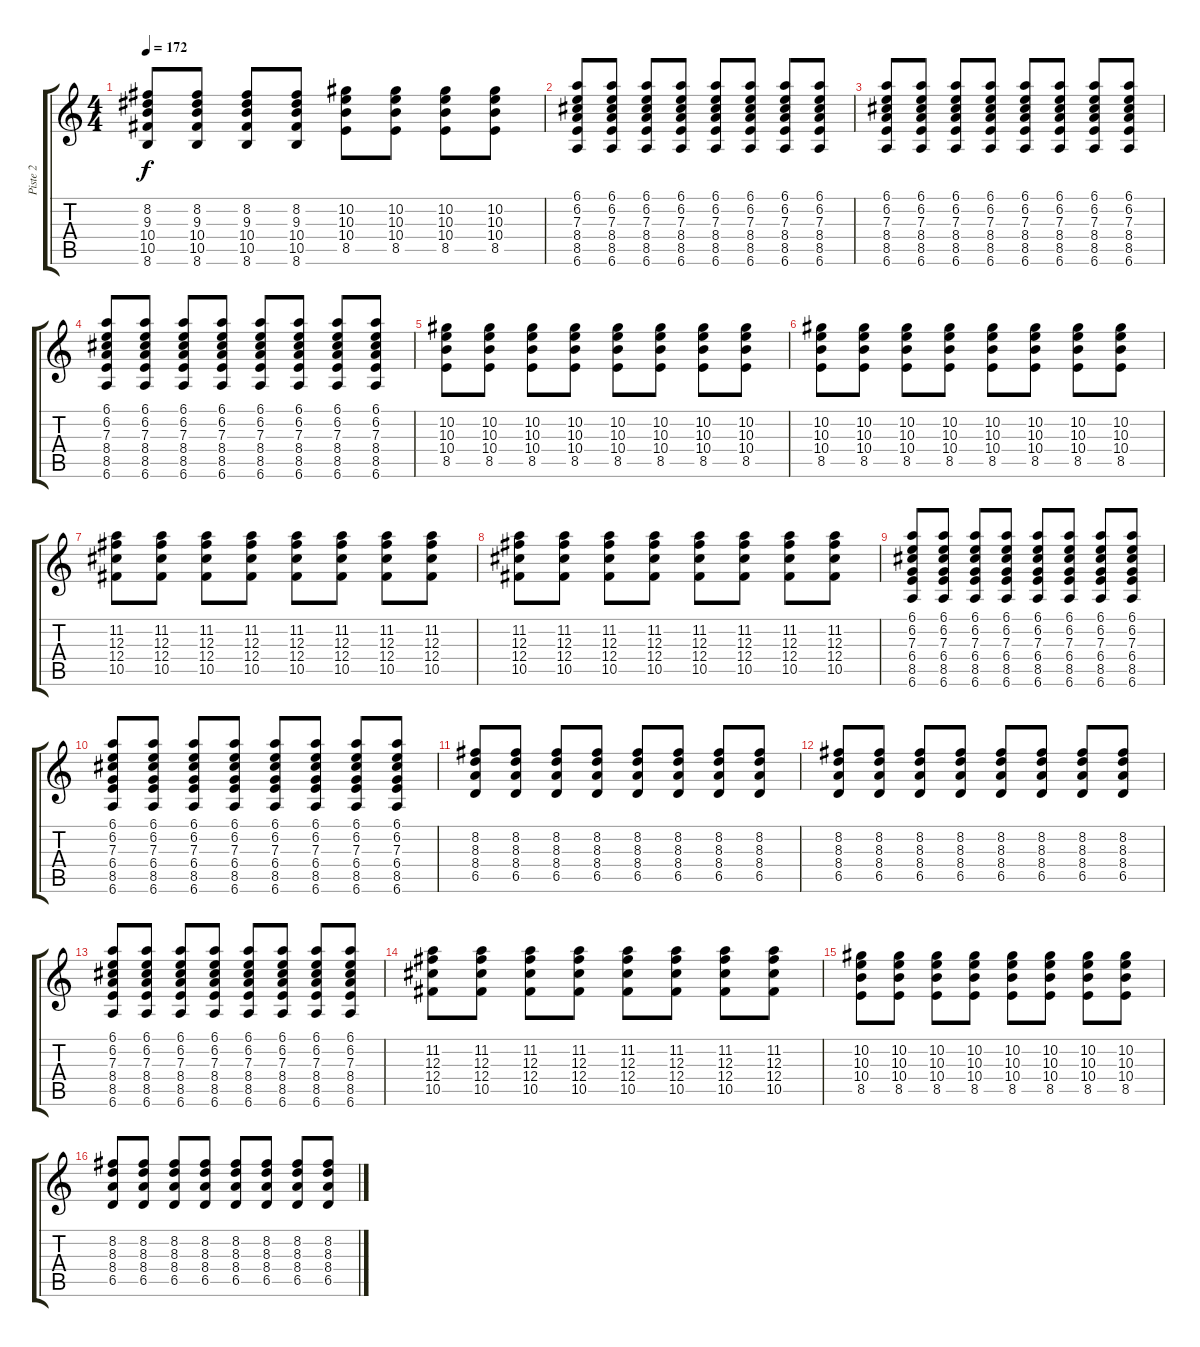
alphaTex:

\track ("Piste 2" "Piste 2") {instrument distortionguitar}
\staff {score tabs}
\tuning (Eb4 Bb3 Gb3 Db3 Ab2 Eb2) {hide}
\ts (4 4)
\tempo 172
\clef g2
\ks c
(8.2 9.3 10.4 10.5 8.6).8{dy f} (8.2 9.3 10.4 10.5 8.6).8 (8.2 9.3 10.4 10.5 8.6).8 (8.2 9.3 10.4 10.5 8.6).8 (10.2 10.3 10.4 8.5).8 (10.2 10.3 10.4 8.5).8 (10.2 10.3 10.4 8.5).8 (10.2 10.3 10.4 8.5).8 |
(6.1 6.2 7.3 8.4 8.5 6.6).8 (6.1 6.2 7.3 8.4 8.5 6.6).8 (6.1 6.2 7.3 8.4 8.5 6.6).8 (6.1 6.2 7.3 8.4 8.5 6.6).8 (6.1 6.2 7.3 8.4 8.5 6.6).8 (6.1 6.2 7.3 8.4 8.5 6.6).8 (6.1 6.2 7.3 8.4 8.5 6.6).8 (6.1 6.2 7.3 8.4 8.5 6.6).8 |
(6.1 6.2 7.3 8.4 8.5 6.6).8 (6.1 6.2 7.3 8.4 8.5 6.6).8 (6.1 6.2 7.3 8.4 8.5 6.6).8 (6.1 6.2 7.3 8.4 8.5 6.6).8 (6.1 6.2 7.3 8.4 8.5 6.6).8 (6.1 6.2 7.3 8.4 8.5 6.6).8 (6.1 6.2 7.3 8.4 8.5 6.6).8 (6.1 6.2 7.3 8.4 8.5 6.6).8 |
(6.1 6.2 7.3 8.4 8.5 6.6).8 (6.1 6.2 7.3 8.4 8.5 6.6).8 (6.1 6.2 7.3 8.4 8.5 6.6).8 (6.1 6.2 7.3 8.4 8.5 6.6).8 (6.1 6.2 7.3 8.4 8.5 6.6).8 (6.1 6.2 7.3 8.4 8.5 6.6).8 (6.1 6.2 7.3 8.4 8.5 6.6).8 (6.1 6.2 7.3 8.4 8.5 6.6).8 |
(10.2 10.3 10.4 8.5).8 (10.2 10.3 10.4 8.5).8 (10.2 10.3 10.4 8.5).8 (10.2 10.3 10.4 8.5).8 (10.2 10.3 10.4 8.5).8 (10.2 10.3 10.4 8.5).8 (10.2 10.3 10.4 8.5).8 (10.2 10.3 10.4 8.5).8 |
(10.2 10.3 10.4 8.5).8 (10.2 10.3 10.4 8.5).8 (10.2 10.3 10.4 8.5).8 (10.2 10.3 10.4 8.5).8 (10.2 10.3 10.4 8.5).8 (10.2 10.3 10.4 8.5).8 (10.2 10.3 10.4 8.5).8 (10.2 10.3 10.4 8.5).8 |
(11.2 12.3 12.4 10.5).8 (11.2 12.3 12.4 10.5).8 (11.2 12.3 12.4 10.5).8 (11.2 12.3 12.4 10.5).8 (11.2 12.3 12.4 10.5).8 (11.2 12.3 12.4 10.5).8 (11.2 12.3 12.4 10.5).8 (11.2 12.3 12.4 10.5).8 |
(11.2 12.3 12.4 10.5).8 (11.2 12.3 12.4 10.5).8 (11.2 12.3 12.4 10.5).8 (11.2 12.3 12.4 10.5).8 (11.2 12.3 12.4 10.5).8 (11.2 12.3 12.4 10.5).8 (11.2 12.3 12.4 10.5).8 (11.2 12.3 12.4 10.5).8 |
(6.1 6.2 7.3 6.4 8.5 6.6).8 (6.1 6.2 7.3 6.4 8.5 6.6).8 (6.1 6.2 7.3 6.4 8.5 6.6).8 (6.1 6.2 7.3 6.4 8.5 6.6).8 (6.1 6.2 7.3 6.4 8.5 6.6).8 (6.1 6.2 7.3 6.4 8.5 6.6).8 (6.1 6.2 7.3 6.4 8.5 6.6).8 (6.1 6.2 7.3 6.4 8.5 6.6).8 |
(6.1 6.2 7.3 6.4 8.5 6.6).8 (6.1 6.2 7.3 6.4 8.5 6.6).8 (6.1 6.2 7.3 6.4 8.5 6.6).8 (6.1 6.2 7.3 6.4 8.5 6.6).8 (6.1 6.2 7.3 6.4 8.5 6.6).8 (6.1 6.2 7.3 6.4 8.5 6.6).8 (6.1 6.2 7.3 6.4 8.5 6.6).8 (6.1 6.2 7.3 6.4 8.5 6.6).8 |
(8.2 8.3 8.4 6.5).8 (8.2 8.3 8.4 6.5).8 (8.2 8.3 8.4 6.5).8 (8.2 8.3 8.4 6.5).8 (8.2 8.3 8.4 6.5).8 (8.2 8.3 8.4 6.5).8 (8.2 8.3 8.4 6.5).8 (8.2 8.3 8.4 6.5).8 |
(8.2 8.3 8.4 6.5).8 (8.2 8.3 8.4 6.5).8 (8.2 8.3 8.4 6.5).8 (8.2 8.3 8.4 6.5).8 (8.2 8.3 8.4 6.5).8 (8.2 8.3 8.4 6.5).8 (8.2 8.3 8.4 6.5).8 (8.2 8.3 8.4 6.5).8 |
(6.1 6.2 7.3 8.4 8.5 6.6).8 (6.1 6.2 7.3 8.4 8.5 6.6).8 (6.1 6.2 7.3 8.4 8.5 6.6).8 (6.1 6.2 7.3 8.4 8.5 6.6).8 (6.1 6.2 7.3 8.4 8.5 6.6).8 (6.1 6.2 7.3 8.4 8.5 6.6).8 (6.1 6.2 7.3 8.4 8.5 6.6).8 (6.1 6.2 7.3 8.4 8.5 6.6).8 |
(11.2 12.3 12.4 10.5).8 (11.2 12.3 12.4 10.5).8 (11.2 12.3 12.4 10.5).8 (11.2 12.3 12.4 10.5).8 (11.2 12.3 12.4 10.5).8 (11.2 12.3 12.4 10.5).8 (11.2 12.3 12.4 10.5).8 (11.2 12.3 12.4 10.5).8 |
(10.2 10.3 10.4 8.5).8 (10.2 10.3 10.4 8.5).8 (10.2 10.3 10.4 8.5).8 (10.2 10.3 10.4 8.5).8 (10.2 10.3 10.4 8.5).8 (10.2 10.3 10.4 8.5).8 (10.2 10.3 10.4 8.5).8 (10.2 10.3 10.4 8.5).8 |
(8.2 8.3 8.4 6.5).8 (8.2 8.3 8.4 6.5).8 (8.2 8.3 8.4 6.5).8 (8.2 8.3 8.4 6.5).8 (8.2 8.3 8.4 6.5).8 (8.2 8.3 8.4 6.5).8 (8.2 8.3 8.4 6.5).8 (8.2 8.3 8.4 6.5).8
